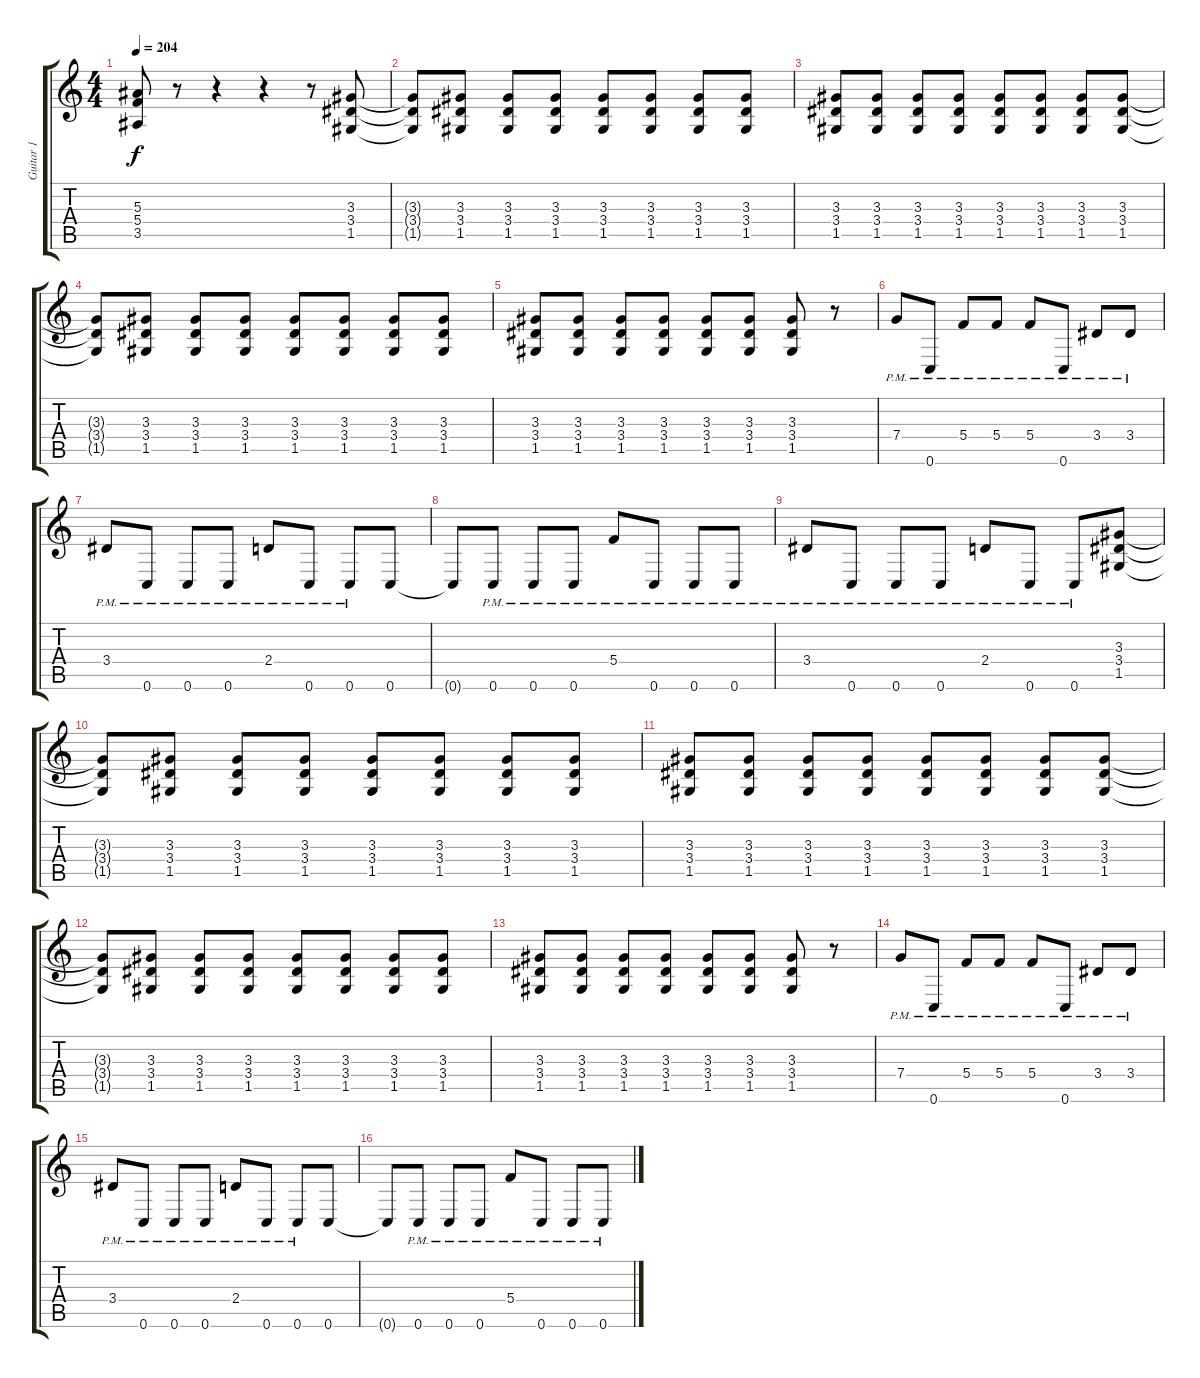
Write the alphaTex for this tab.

\track ("Guitar 1" "Guitar 1") {instrument distortionguitar}
\staff {score tabs}
\tuning (D4 A3 F3 C3 G2 C2) {hide}
\ts (4 4)
\tempo 204
\clef g2
\ks c
(5.3 5.4 3.5).8{dy f} r.8 r.4 r.4 r.8 (3.3 3.4 1.5).8 |
(3.3{t} 3.4{t} 1.5{t}).8 (3.3 3.4 1.5).8 (3.3 3.4 1.5).8 (3.3 3.4 1.5).8 (3.3 3.4 1.5).8 (3.3 3.4 1.5).8 (3.3 3.4 1.5).8 (3.3 3.4 1.5).8 |
(3.3 3.4 1.5).8 (3.3 3.4 1.5).8 (3.3 3.4 1.5).8 (3.3 3.4 1.5).8 (3.3 3.4 1.5).8 (3.3 3.4 1.5).8 (3.3 3.4 1.5).8 (3.3 3.4 1.5).8 |
(3.3{t} 3.4{t} 1.5{t}).8 (3.3 3.4 1.5).8 (3.3 3.4 1.5).8 (3.3 3.4 1.5).8 (3.3 3.4 1.5).8 (3.3 3.4 1.5).8 (3.3 3.4 1.5).8 (3.3 3.4 1.5).8 |
(3.3 3.4 1.5).8 (3.3 3.4 1.5).8 (3.3 3.4 1.5).8 (3.3 3.4 1.5).8 (3.3 3.4 1.5).8 (3.3 3.4 1.5).8 (3.3 3.4 1.5).8 r.8 |
7.4{pm}.8 0.6{pm}.8 5.4{pm}.8 5.4{pm}.8 5.4{pm}.8 0.6{pm}.8 3.4{pm}.8 3.4{pm}.8 |
3.4{pm}.8 0.6{pm}.8 0.6{pm}.8 0.6{pm}.8 2.4{pm}.8 0.6{pm}.8 0.6{pm}.8 0.6.8 |
0.6{t}.8 0.6{pm}.8 0.6{pm}.8 0.6{pm}.8 5.4{pm}.8 0.6{pm}.8 0.6{pm}.8 0.6{pm}.8 |
3.4{pm}.8 0.6{pm}.8 0.6{pm}.8 0.6{pm}.8 2.4{pm}.8 0.6{pm}.8 0.6{pm}.8 (3.3 3.4 1.5).8 |
(3.3{t} 3.4{t} 1.5{t}).8 (3.3 3.4 1.5).8 (3.3 3.4 1.5).8 (3.3 3.4 1.5).8 (3.3 3.4 1.5).8 (3.3 3.4 1.5).8 (3.3 3.4 1.5).8 (3.3 3.4 1.5).8 |
(3.3 3.4 1.5).8 (3.3 3.4 1.5).8 (3.3 3.4 1.5).8 (3.3 3.4 1.5).8 (3.3 3.4 1.5).8 (3.3 3.4 1.5).8 (3.3 3.4 1.5).8 (3.3 3.4 1.5).8 |
(3.3{t} 3.4{t} 1.5{t}).8 (3.3 3.4 1.5).8 (3.3 3.4 1.5).8 (3.3 3.4 1.5).8 (3.3 3.4 1.5).8 (3.3 3.4 1.5).8 (3.3 3.4 1.5).8 (3.3 3.4 1.5).8 |
(3.3 3.4 1.5).8 (3.3 3.4 1.5).8 (3.3 3.4 1.5).8 (3.3 3.4 1.5).8 (3.3 3.4 1.5).8 (3.3 3.4 1.5).8 (3.3 3.4 1.5).8 r.8 |
7.4{pm}.8 0.6{pm}.8 5.4{pm}.8 5.4{pm}.8 5.4{pm}.8 0.6{pm}.8 3.4{pm}.8 3.4{pm}.8 |
3.4{pm}.8 0.6{pm}.8 0.6{pm}.8 0.6{pm}.8 2.4{pm}.8 0.6{pm}.8 0.6{pm}.8 0.6.8 |
0.6{t}.8 0.6{pm}.8 0.6{pm}.8 0.6{pm}.8 5.4{pm}.8 0.6{pm}.8 0.6{pm}.8 0.6{pm}.8
